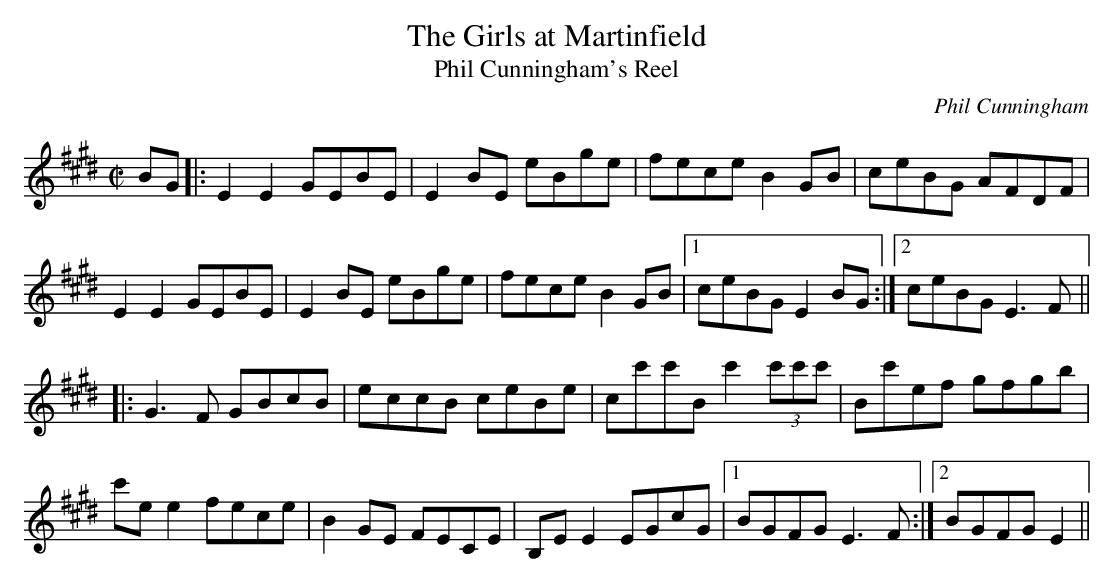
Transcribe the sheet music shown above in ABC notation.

X:1
T:Girls at Martinfield, The
T:Phil Cunningham's Reel
C:Phil Cunningham
M:C|
K:E
BG|:E2E2 GEBE|E2BE eBge|fece B2GB|ceBG AFDF|
E2E2 GEBE|E2BE eBge|fece B2GB|1 ceBG E2BG:|2 ceBG E3F||
|:G3F GBcB|eccB ceBe|cc'c'B c'2 (3c'c'c'|Bc'ef gfgb|
c'ee2 fece|B2GE FECE|B,EE2 EGcG|1 BGFG E3F:|2 BGFG E2||
